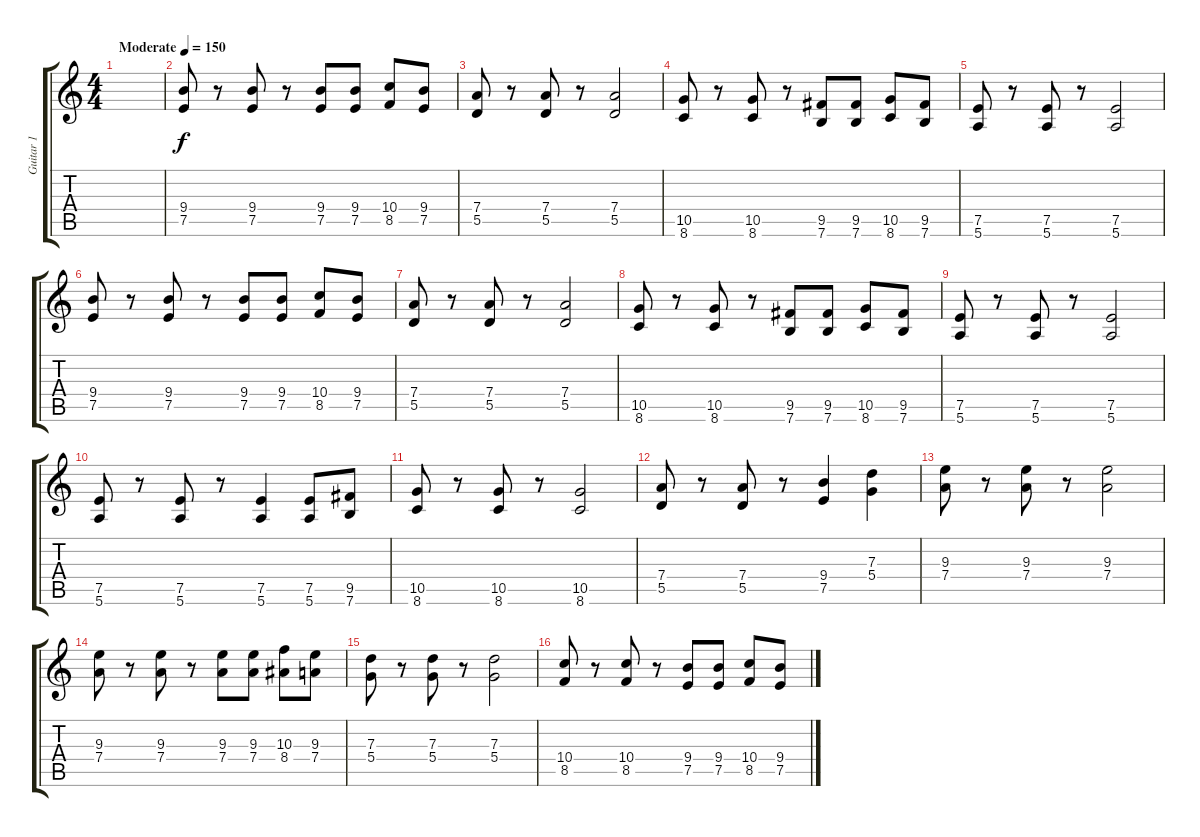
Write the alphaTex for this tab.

\track ("Guitar 1" "Guitar 1") {instrument distortionguitar}
\staff {score tabs}
\tuning (E4 B3 G3 D3 A2 E2) {hide}
\ts (4 4)
\tempo (150 "Moderate")
\clef g2
\ks c
|
(9.4 7.5).8 r.8 (9.4 7.5).8 r.8 (9.4 7.5).8 (9.4 7.5).8 (10.4 8.5).8 (9.4 7.5).8 |
(7.4 5.5).8 r.8 (7.4 5.5).8 r.8 (7.4 5.5).2 |
(10.5 8.6).8 r.8 (10.5 8.6).8 r.8 (9.5 7.6).8 (9.5 7.6).8 (10.5 8.6).8 (9.5 7.6).8 |
(7.5 5.6).8 r.8 (7.5 5.6).8 r.8 (7.5 5.6).2 |
(9.4 7.5).8 r.8 (9.4 7.5).8 r.8 (9.4 7.5).8 (9.4 7.5).8 (10.4 8.5).8 (9.4 7.5).8 |
(7.4 5.5).8 r.8 (7.4 5.5).8 r.8 (7.4 5.5).2 |
(10.5 8.6).8 r.8 (10.5 8.6).8 r.8 (9.5 7.6).8 (9.5 7.6).8 (10.5 8.6).8 (9.5 7.6).8 |
(7.5 5.6).8 r.8 (7.5 5.6).8 r.8 (7.5 5.6).2 |
(7.5 5.6).8 r.8 (7.5 5.6).8 r.8 (7.5 5.6).4 (7.5 5.6).8 (9.5 7.6).8 |
(10.5 8.6).8 r.8 (10.5 8.6).8 r.8 (10.5 8.6).2 |
(7.4 5.5).8 r.8 (7.4 5.5).8 r.8 (9.4 7.5).4 (7.3 5.4).4 |
(9.3 7.4).8 r.8 (9.3 7.4).8 r.8 (9.3 7.4).2 |
(9.3 7.4).8 r.8 (9.3 7.4).8 r.8 (9.3 7.4).8 (9.3 7.4).8 (10.3 8.4).8 (9.3 7.4).8 |
(7.3 5.4).8 r.8 (7.3 5.4).8 r.8 (7.3 5.4).2 |
(10.4 8.5).8 r.8 (10.4 8.5).8 r.8 (9.4 7.5).8 (9.4 7.5).8 (10.4 8.5).8 (9.4 7.5).8
